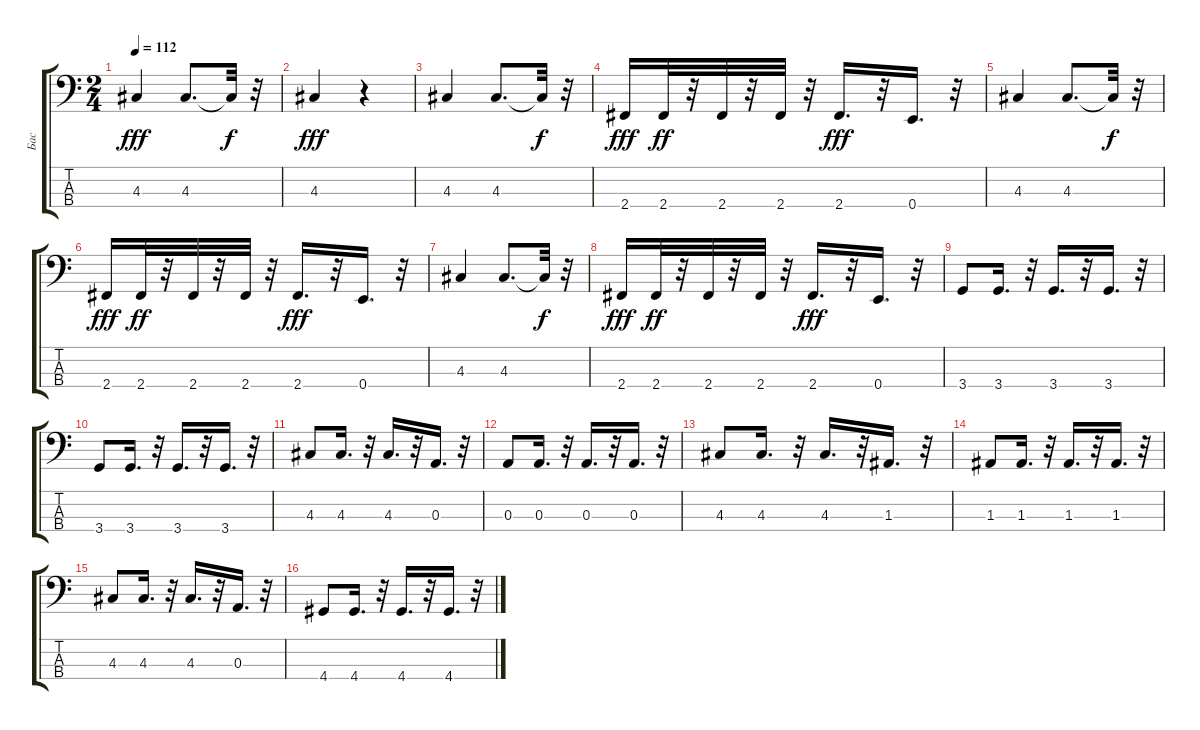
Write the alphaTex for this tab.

\track ("Бас" "Бас") {instrument electricbassfinger}
\staff {score tabs}
\tuning (G2 D2 A1 E1) {hide}
\ts (2 4)
\tempo 112
\clef f4
\ks c
4.3.4{dy fff} 4.3.8{d} 4.3{t}.32{dy f} r.32 |
4.3.4{dy fff} r.4 |
4.3.4 4.3.8{d} 4.3{t}.32{dy f} r.32 |
2.4.16{dy fff} 2.4.32{dy ff} r.32 2.4.32 r.32 2.4.32 r.32 2.4.16{d dy fff} r.32 0.4.16{d} r.32 |
4.3.4 4.3.8{d} 4.3{t}.32{dy f} r.32 |
2.4.16{dy fff} 2.4.32{dy ff} r.32 2.4.32 r.32 2.4.32 r.32 2.4.16{d dy fff} r.32 0.4.16{d} r.32 |
4.3.4 4.3.8{d} 4.3{t}.32{dy f} r.32 |
2.4.16{dy fff} 2.4.32{dy ff} r.32 2.4.32 r.32 2.4.32 r.32 2.4.16{d dy fff} r.32 0.4.16{d} r.32 |
3.4.8 3.4.16{d} r.32 3.4.16{d} r.32 3.4.16{d} r.32 |
3.4.8 3.4.16{d} r.32 3.4.16{d} r.32 3.4.16{d} r.32 |
4.3.8 4.3.16{d} r.32 4.3.16{d} r.32 0.3.16{d} r.32 |
0.3.8 0.3.16{d} r.32 0.3.16{d} r.32 0.3.16{d} r.32 |
4.3.8 4.3.16{d} r.32 4.3.16{d} r.32 1.3.16{d} r.32 |
1.3.8 1.3.16{d} r.32 1.3.16{d} r.32 1.3.16{d} r.32 |
4.3.8 4.3.16{d} r.32 4.3.16{d} r.32 0.3.16{d} r.32 |
4.4.8 4.4.16{d} r.32 4.4.16{d} r.32 4.4.16{d} r.32
